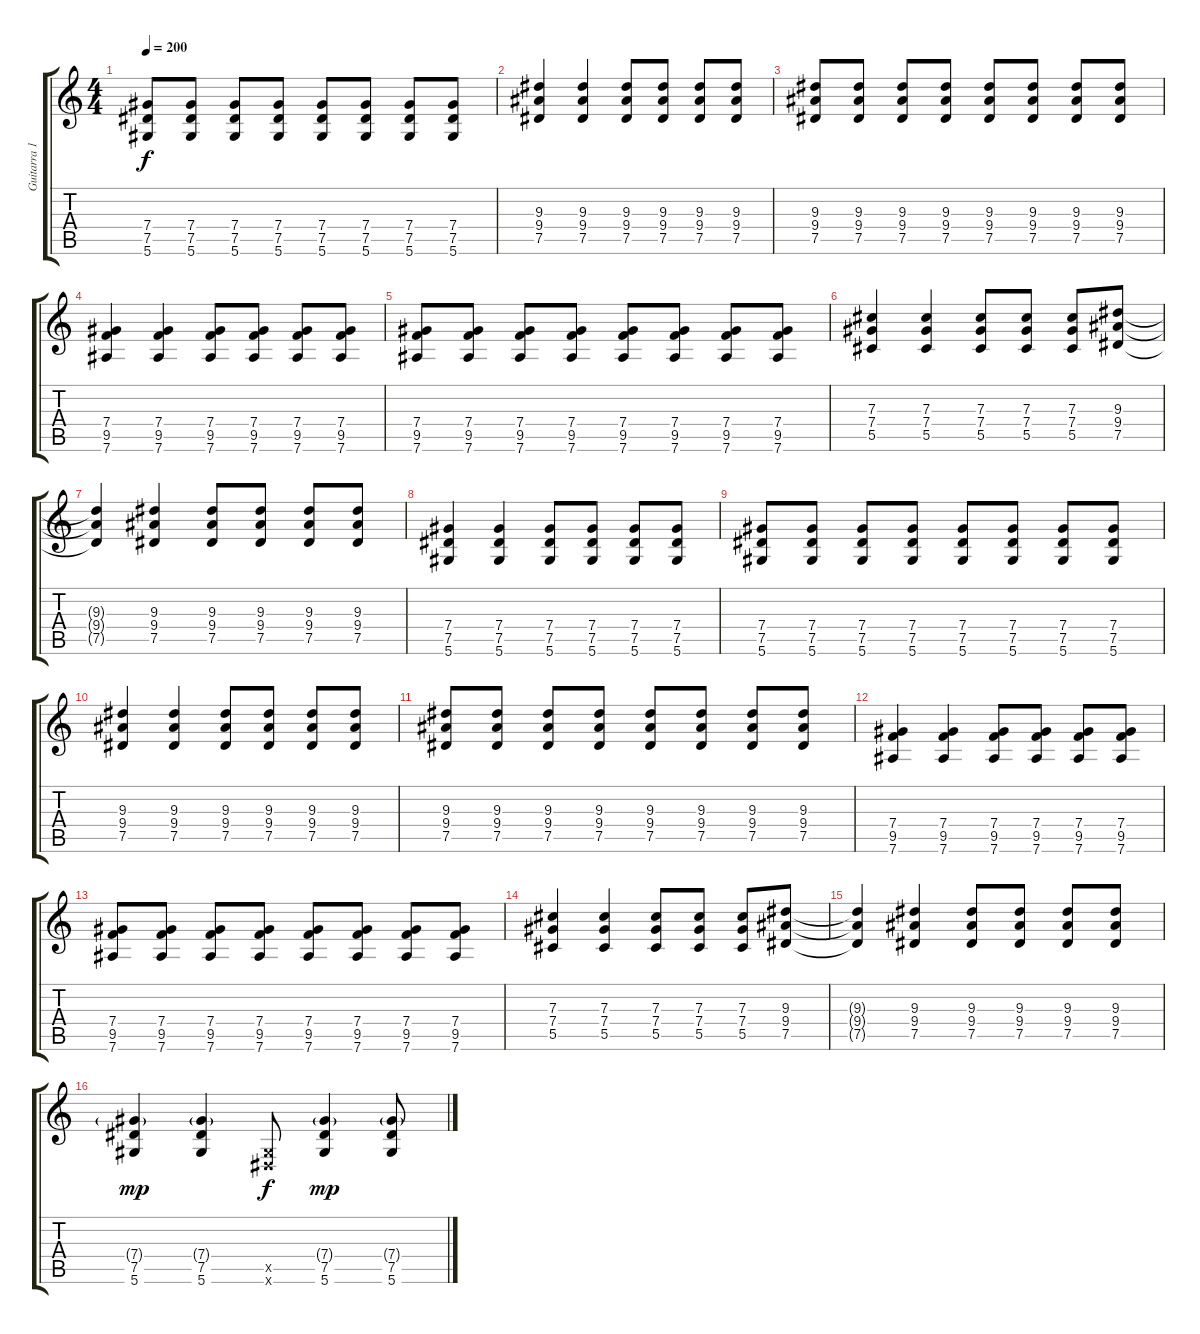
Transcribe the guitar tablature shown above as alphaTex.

\track ("Guitarra 1" "Guitarra 1") {instrument distortionguitar}
\staff {score tabs}
\tuning (Eb4 Bb3 Gb3 Db3 Ab2 Eb2) {hide}
\ts (4 4)
\tempo 200
\clef g2
\ks c
(7.4 7.5 5.6).8{dy f} (7.4 7.5 5.6).8 (7.4 7.5 5.6).8 (7.4 7.5 5.6).8 (7.4 7.5 5.6).8 (7.4 7.5 5.6).8 (7.4 7.5 5.6).8 (7.4 7.5 5.6).8 |
(9.3 9.4 7.5).4 (9.3 9.4 7.5).4 (9.3 9.4 7.5).8 (9.3 9.4 7.5).8 (9.3 9.4 7.5).8 (9.3 9.4 7.5).8 |
(9.3 9.4 7.5).8 (9.3 9.4 7.5).8 (9.3 9.4 7.5).8 (9.3 9.4 7.5).8 (9.3 9.4 7.5).8 (9.3 9.4 7.5).8 (9.3 9.4 7.5).8 (9.3 9.4 7.5).8 |
(7.4 9.5 7.6).4 (7.4 9.5 7.6).4 (7.4 9.5 7.6).8 (7.4 9.5 7.6).8 (7.4 9.5 7.6).8 (7.4 9.5 7.6).8 |
(7.4 9.5 7.6).8 (7.4 9.5 7.6).8 (7.4 9.5 7.6).8 (7.4 9.5 7.6).8 (7.4 9.5 7.6).8 (7.4 9.5 7.6).8 (7.4 9.5 7.6).8 (7.4 9.5 7.6).8 |
(7.3 7.4 5.5).4 (7.3 7.4 5.5).4 (7.3 7.4 5.5).8 (7.3 7.4 5.5).8 (7.3 7.4 5.5).8 (9.3 9.4 7.5).8 |
(9.3{t} 9.4{t} 7.5{t}).4 (9.3 9.4 7.5).4 (9.3 9.4 7.5).8 (9.3 9.4 7.5).8 (9.3 9.4 7.5).8 (9.3 9.4 7.5).8 |
(7.4 7.5 5.6).4 (7.4 7.5 5.6).4 (7.4 7.5 5.6).8 (7.4 7.5 5.6).8 (7.4 7.5 5.6).8 (7.4 7.5 5.6).8 |
(7.4 7.5 5.6).8 (7.4 7.5 5.6).8 (7.4 7.5 5.6).8 (7.4 7.5 5.6).8 (7.4 7.5 5.6).8 (7.4 7.5 5.6).8 (7.4 7.5 5.6).8 (7.4 7.5 5.6).8 |
(9.3 9.4 7.5).4 (9.3 9.4 7.5).4 (9.3 9.4 7.5).8 (9.3 9.4 7.5).8 (9.3 9.4 7.5).8 (9.3 9.4 7.5).8 |
(9.3 9.4 7.5).8 (9.3 9.4 7.5).8 (9.3 9.4 7.5).8 (9.3 9.4 7.5).8 (9.3 9.4 7.5).8 (9.3 9.4 7.5).8 (9.3 9.4 7.5).8 (9.3 9.4 7.5).8 |
(7.4 9.5 7.6).4 (7.4 9.5 7.6).4 (7.4 9.5 7.6).8 (7.4 9.5 7.6).8 (7.4 9.5 7.6).8 (7.4 9.5 7.6).8 |
(7.4 9.5 7.6).8 (7.4 9.5 7.6).8 (7.4 9.5 7.6).8 (7.4 9.5 7.6).8 (7.4 9.5 7.6).8 (7.4 9.5 7.6).8 (7.4 9.5 7.6).8 (7.4 9.5 7.6).8 |
(7.3 7.4 5.5).4 (7.3 7.4 5.5).4 (7.3 7.4 5.5).8 (7.3 7.4 5.5).8 (7.3 7.4 5.5).8 (9.3 9.4 7.5).8 |
(9.3{t} 9.4{t} 7.5{t}).4 (9.3 9.4 7.5).4 (9.3 9.4 7.5).8 (9.3 9.4 7.5).8 (9.3 9.4 7.5).8 (9.3 9.4 7.5).8 |
(7.4{g} 7.5 5.6).4{dy mp} (7.4{g} 7.5 5.6).4 (0.5{x} 0.6{x}).8{dy f} (7.4{g} 7.5 5.6).4{dy mp} (7.4{g} 7.5 5.6).8
